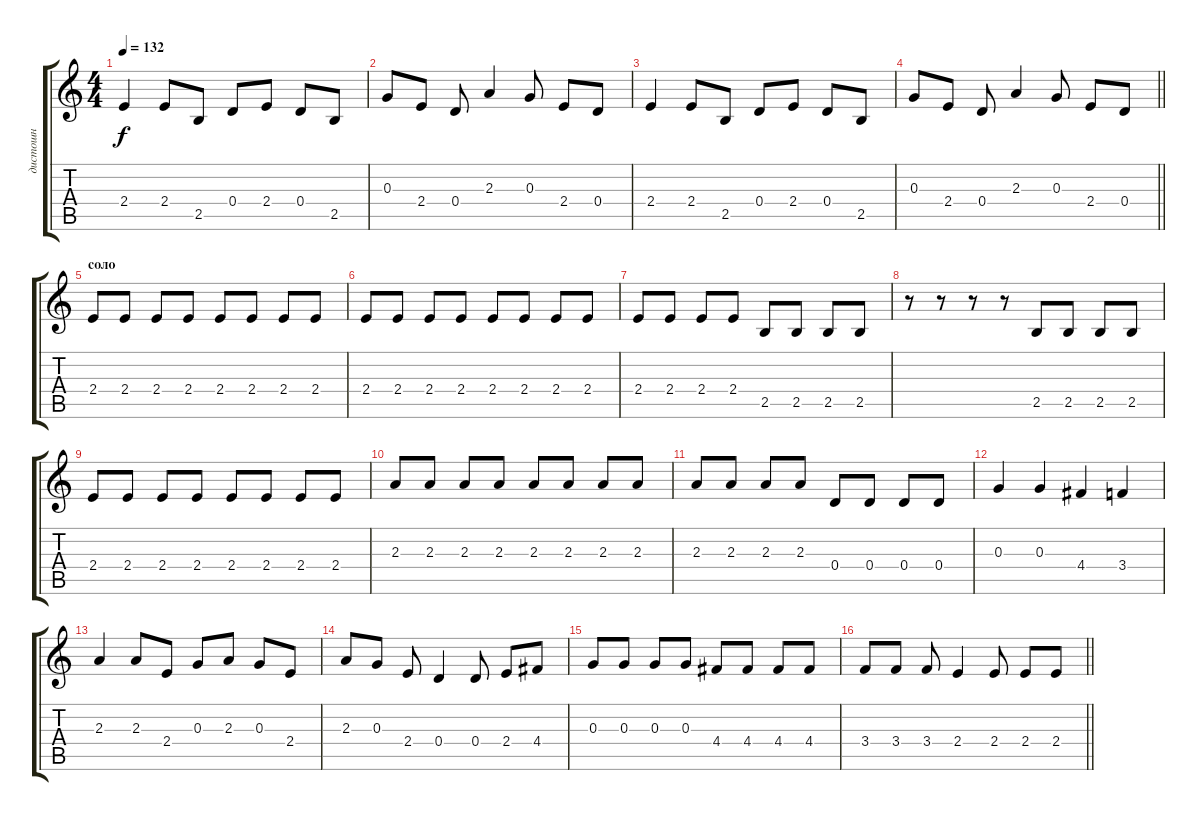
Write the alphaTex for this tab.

\track ("дистошн" "дистошн") {instrument distortionguitar}
\staff {score tabs}
\tuning (E4 B3 G3 D3 A2 E2) {hide}
\ts (4 4)
\tempo 132
\clef g2
\ks c
2.4.4{dy f} 2.4.8 2.5.8 0.4.8 2.4.8 0.4.8 2.5.8 |
0.3.8 2.4.8 0.4.8 2.3.4 0.3.8 2.4.8 0.4.8 |
2.4.4 2.4.8 2.5.8 0.4.8 2.4.8 0.4.8 2.5.8 |
\barLineRight lightlight
0.3.8 2.4.8 0.4.8 2.3.4 0.3.8 2.4.8 0.4.8 |
\section ("" "соло")
2.4.8 2.4.8 2.4.8 2.4.8 2.4.8 2.4.8 2.4.8 2.4.8 |
2.4.8 2.4.8 2.4.8 2.4.8 2.4.8 2.4.8 2.4.8 2.4.8 |
2.4.8 2.4.8 2.4.8 2.4.8 2.5.8 2.5.8 2.5.8 2.5.8 |
r.8 r.8 r.8 r.8 2.5.8 2.5.8 2.5.8 2.5.8 |
2.4.8 2.4.8 2.4.8 2.4.8 2.4.8 2.4.8 2.4.8 2.4.8 |
2.3.8 2.3.8 2.3.8 2.3.8 2.3.8 2.3.8 2.3.8 2.3.8 |
2.3.8 2.3.8 2.3.8 2.3.8 0.4.8 0.4.8 0.4.8 0.4.8 |
0.3.4 0.3.4 4.4.4 3.4.4 |
2.3.4 2.3.8 2.4.8 0.3.8 2.3.8 0.3.8 2.4.8 |
2.3.8 0.3.8 2.4.8 0.4.4 0.4.8 2.4.8 4.4.8 |
0.3.8 0.3.8 0.3.8 0.3.8 4.4.8 4.4.8 4.4.8 4.4.8 |
\barLineRight lightlight
3.4.8 3.4.8 3.4.8 2.4.4 2.4.8 2.4.8 2.4.8
